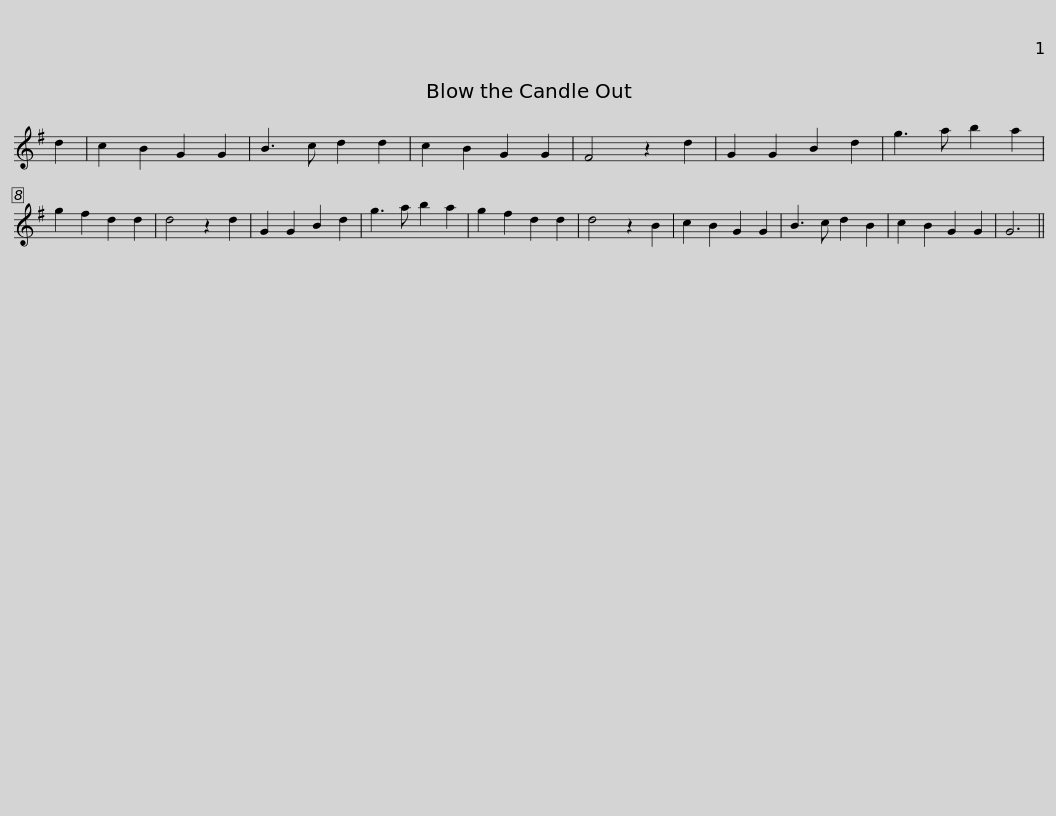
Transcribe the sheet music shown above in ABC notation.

X:1
L:1/8
M:none
I:linebreak $
K:G
V:1 treble
V:1
 d2 | c2 B2 G2 G2 | B3 c d2 d2 | c2 B2 G2 G2 | F4 z2 d2 | %5
 G2 G2 B2 d2 | g3 a b2 a2 | g2 f2 d2 d2 | d4 z2 d2 | G2 G2 B2 d2 |$ %10
 g3 a b2 a2 | g2 f2 d2 d2 | d4 z2 B2 | c2 B2 G2 G2 | B3 c d2 B2 | %15
 c2 B2 G2 G2 | G6 || %17
